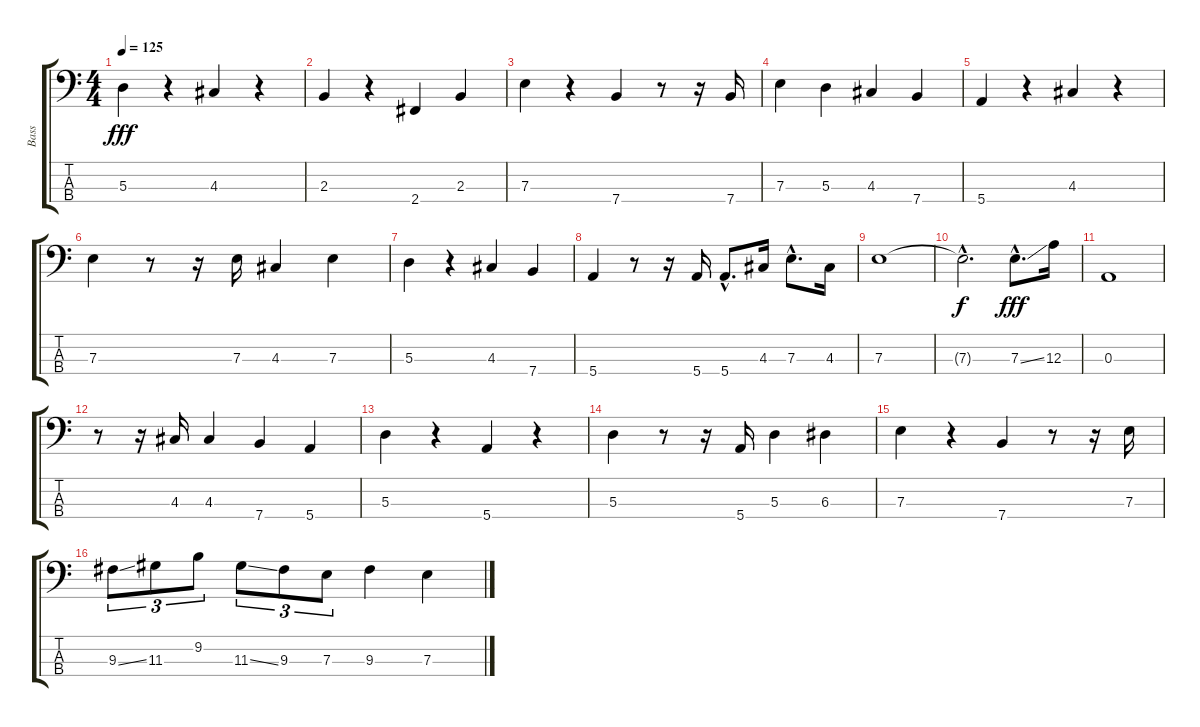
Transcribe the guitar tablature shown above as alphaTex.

\track ("Bass" "Bass") {instrument electricbassfinger}
\staff {score tabs}
\tuning (G2 D2 A1 E1) {hide}
\ts (4 4)
\tempo 125
\clef f4
\ks c
5.3.4{dy fff} r.4 4.3.4 r.4 |
2.3.4 r.4 2.4.4 2.3.4 |
7.3.4 r.4 7.4.4 r.8 r.16 7.4.16 |
7.3.4 5.3.4 4.3.4 7.4.4 |
5.4.4 r.4 4.3.4 r.4 |
7.3.4 r.8 r.16 7.3.16 4.3.4 7.3.4 |
5.3.4 r.4 4.3.4 7.4.4 |
5.4.4 r.8 r.16 5.4.16 5.4{hac}.8{d} 4.3.16 7.3{hac}.8{d} 4.3.16 |
7.3.1 |
7.3{hac t}.2{d dy f} 7.3{ss hac}.8{d dy fff} 12.3.16 |
0.3.1 |
r.8 r.16 4.3.16 4.3.4 7.4.4 5.4.4 |
5.3.4 r.4 5.4.4 r.4 |
5.3.4 r.8 r.16 5.4.16 5.3.4 6.3.4 |
7.3.4 r.4 7.4.4 r.8 r.16 7.3.16 |
9.3{ss}.8{tu (3 2)} 11.3.8{tu (3 2)} 9.2.8{tu (3 2)} 11.3{ss}.8{tu (3 2)} 9.3.8{tu (3 2)} 7.3.8{tu (3 2)} 9.3.4 7.3.4
